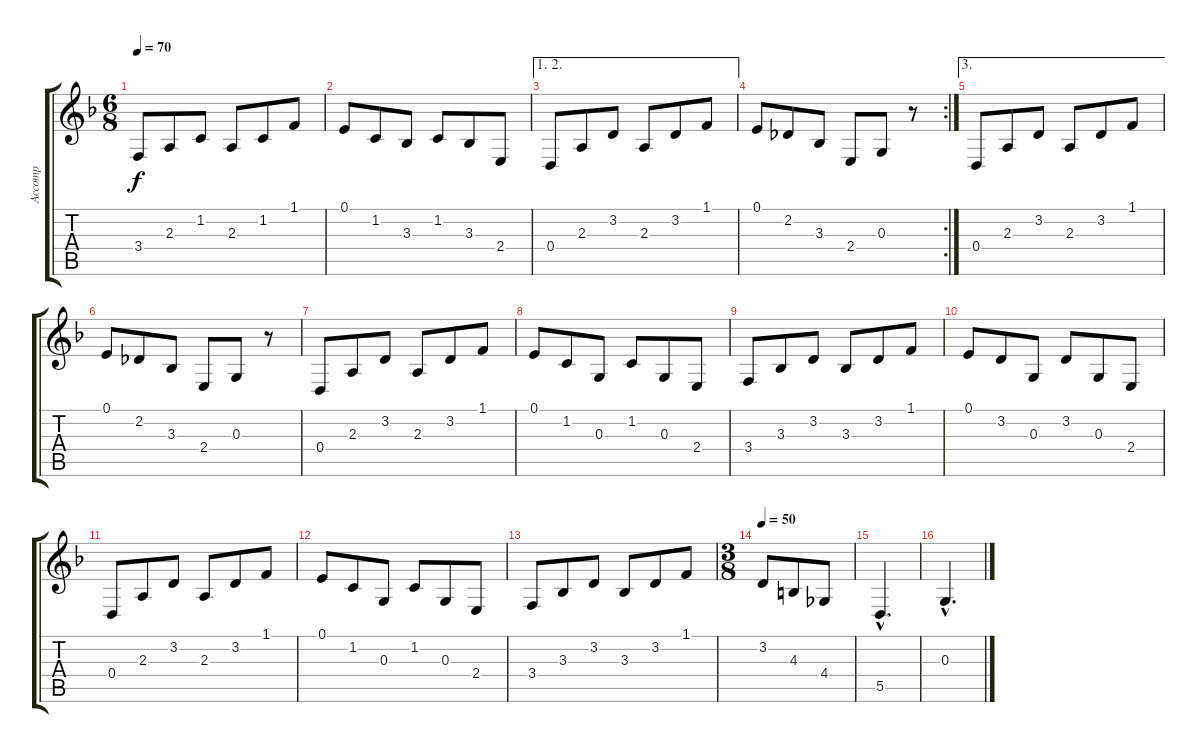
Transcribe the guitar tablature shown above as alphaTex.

\track ("Accomp" "Accomp") {instrument orchestralharp}
\staff {score tabs}
\tuning (E4 B3 G3 D3 A2 E2) {hide}
\ts (6 8)
\tempo 70
\clef g2
\ks f
3.4.8{dy f} 2.3.8 1.2.8 2.3.8 1.2.8 1.1.8 |
0.1.8 1.2.8 3.3.8 1.2.8 3.3.8 2.4.8 |
\ae (1 2)
0.4.8 2.3.8 3.2.8 2.3.8 3.2.8 1.1.8 |
\rc 2
0.1.8 2.2.8 3.3.8 2.4.8 0.3.8 r.8 |
\ae 3
0.4.8 2.3.8 3.2.8 2.3.8 3.2.8 1.1.8 |
0.1.8 2.2.8 3.3.8 2.4.8 0.3.8 r.8 |
0.4.8 2.3.8 3.2.8 2.3.8 3.2.8 1.1.8 |
0.1.8 1.2.8 0.3.8 1.2.8 0.3.8 2.4.8 |
3.4.8 3.3.8 3.2.8 3.3.8 3.2.8 1.1.8 |
0.1.8 3.2.8 0.3.8 3.2.8 0.3.8 2.4.8 |
0.4.8 2.3.8 3.2.8 2.3.8 3.2.8 1.1.8 |
0.1.8 1.2.8 0.3.8 1.2.8 0.3.8 2.4.8 |
3.4.8 3.3.8 3.2.8 3.3.8 3.2.8 1.1.8 |
\ts (3 8)
\tempo 50
3.2.8 4.3.8 4.4.8 |
5.5{hac}.4{d} |
0.3{hac}.4{d}
